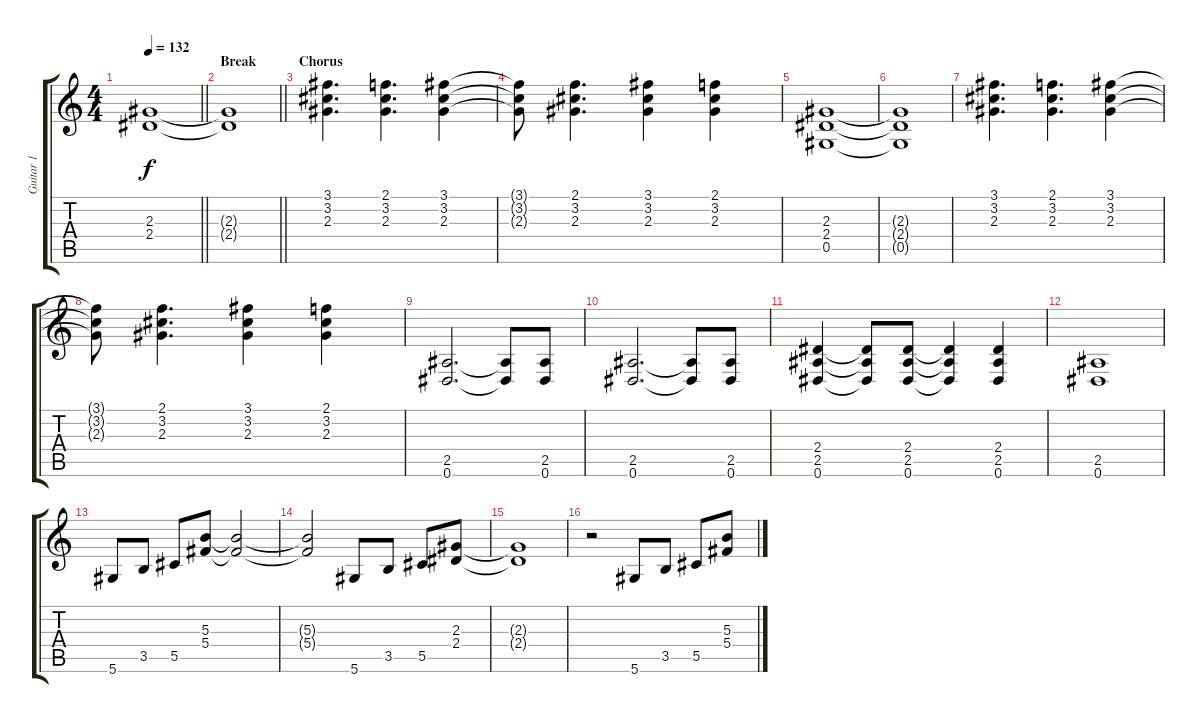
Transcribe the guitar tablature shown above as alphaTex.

\track ("Guitar 1" "Guitar 1") {instrument distortionguitar}
\staff {score tabs}
\tuning (Eb4 Bb3 Gb3 Db3 Ab2 Eb2) {hide}
\ts (4 4)
\tempo 132
\clef g2
\barLineRight lightlight
\ks c
(2.3{t} 2.4{t}).1{dy f} |
\section ("" "Break")
\barLineRight lightlight
(2.3{t} 2.4{t}).1 |
\section ("" "Chorus")
(3.1 3.2 2.3).4{d} (2.1 3.2 2.3).4{d} (3.1 3.2 2.3).4 |
(3.1{t} 3.2{t} 2.3{t}).8 (2.1 3.2 2.3).4{d} (3.1 3.2 2.3).4 (2.1 3.2 2.3).4 |
(2.3 2.4 0.5).1 |
(2.3{t} 2.4{t} 0.5{t}).1 |
(3.1 3.2 2.3).4{d} (2.1 3.2 2.3).4{d} (3.1 3.2 2.3).4 |
(3.1{t} 3.2{t} 2.3{t}).8 (2.1 3.2 2.3).4{d} (3.1 3.2 2.3).4 (2.1 3.2 2.3).4 |
(2.5 0.6).2{d} (2.5{t} 0.6{t}).8 (2.5 0.6).8 |
(2.5 0.6).2{d} (2.5{t} 0.6{t}).8 (2.5 0.6).8 |
(2.4 2.5 0.6).4 (2.4{t} 2.5{t} 0.6{t}).8 (2.4 2.5 0.6).8 (2.4{t} 2.5{t} 0.6{t}).4 (2.4 2.5 0.6).4 |
(2.5 0.6).1 |
5.6.8 3.5.8 5.5.8 (5.3 5.4).8 (5.3{t} 5.4{t}).2 |
(5.3{t} 5.4{t}).2 5.6.8 3.5.8 5.5.8 (2.3 2.4).8 |
(2.3{t} 2.4{t}).1 |
r.2 5.6.8 3.5.8 5.5.8 (5.3 5.4).8
